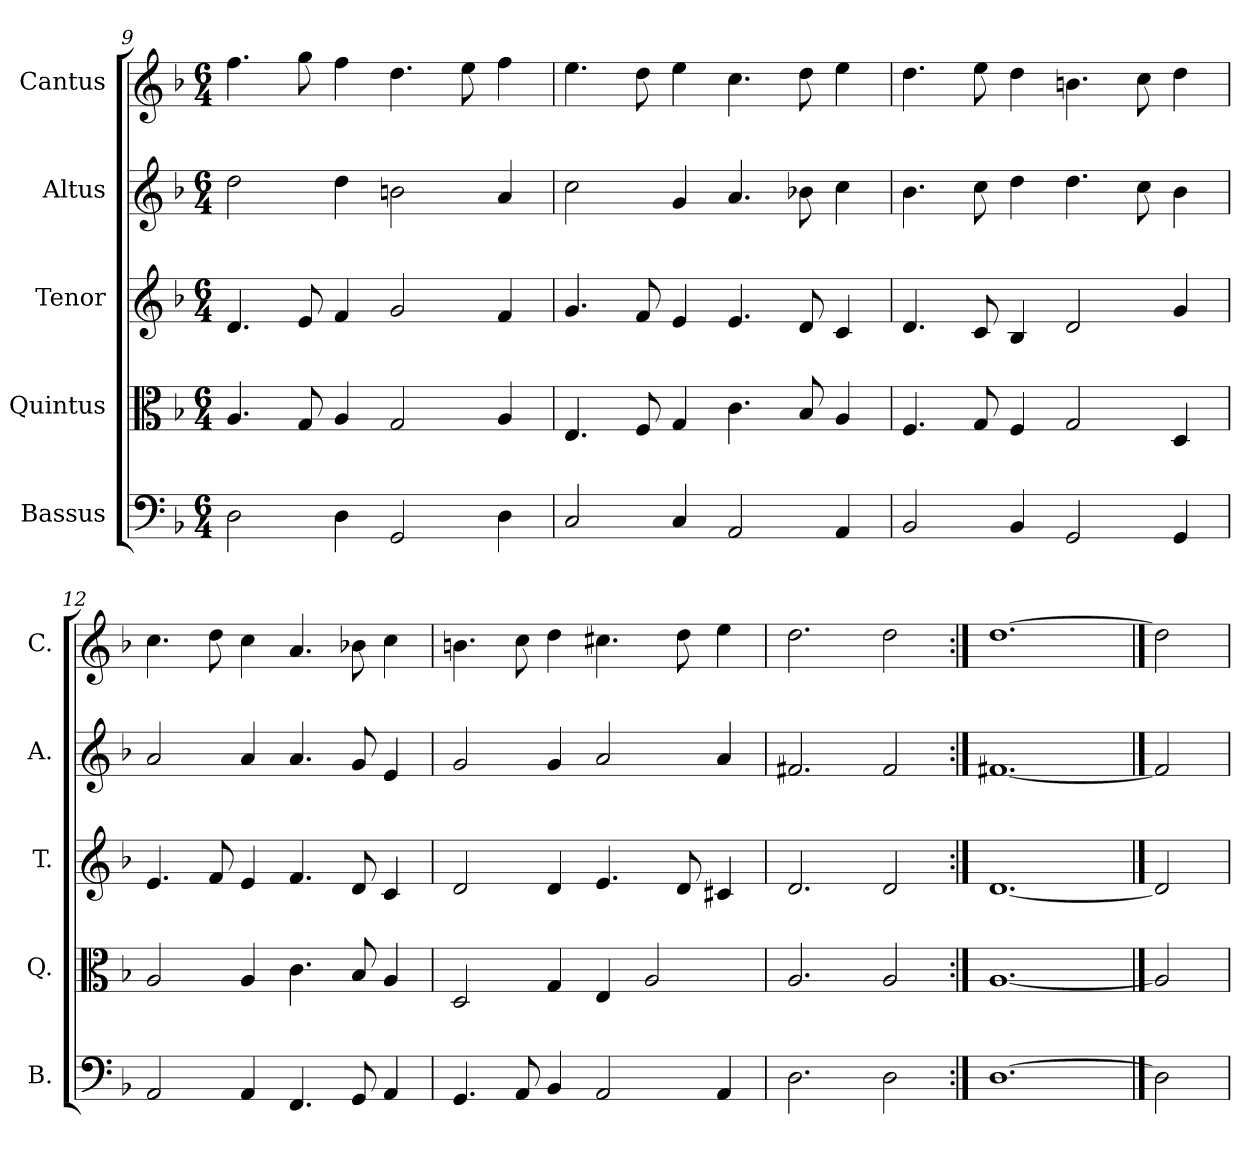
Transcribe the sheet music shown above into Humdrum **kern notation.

**kern	**kern	**kern	**kern	**kern
*part5	*part4	*part3	*part2	*part1
*staff5	*staff4	*staff3	*staff2	*staff1
*I"Bassus	*I"Quintus	*I"Tenor	*I"Altus	*I"Cantus
*I'B.	*I'Q.	*I'T.	*I'A.	*I'C.
*clefF4	*clefC3	*clefG2	*clefG2	*clefG2
*k[b-]	*k[b-]	*k[b-]	*k[b-]	*k[b-]
*F:	*F:	*F:	*F:	*F:
*M6/4	*M6/4	*M6/4	*M6/4	*M6/4
=9	=9	=9	=9	=9
2D\	4.A/	4.d/	2dd\	4.ff\
.	8G/	8e/	.	8gg\
4D\	4A/	4f/	4dd\	4ff\
2GG/	2G/	2g/	2bn\	4.dd\
.	.	.	.	8ee\
4D\	4A/	4f/	4a/	4ff\
=10	=10	=10	=10	=10
2C/	4.E/	4.g/	2cc\	4.ee\
.	8F/	8f/	.	8dd\
4C/	4G/	4e/	4g/	4ee\
2AA/	4.c\	4.e/	4.a/	4.cc\
.	8B-/	8d/	8b-X\	8dd\
4AA/	4A/	4c/	4cc\	4ee\
!!LO:PB:g=z
=11	=11	=11	=11	=11
2BB-/	4.F/	4.d/	4.b-\	4.dd\
.	8G/	8c/	8cc\	8ee\
4BB-/	4F/	4B-/	4dd\	4dd\
2GG/	2G/	2d/	4.dd\	4.bn\
.	.	.	8cc\	8cc\
4GG/	4D/	4g/	4b-\	4dd\
=12	=12	=12	=12	=12
2AA/	2A/	4.e/	2a/	4.cc\
.	.	8f/	.	8dd\
4AA/	4A/	4e/	4a/	4cc\
4.FF/	4.c\	4.f/	4.a/	4.a/
8GG/	8B-/	8d/	8g/	8b-X\
4AA/	4A/	4c/	4e/	4cc\
=13	=13	=13	=13	=13
4.GG/	2D/	2d/	2g/	4.bn\
8AA/	.	.	.	8cc\
4BB-/	4G/	4d/	4g/	4dd\
2AA/	4E/	4.e/	2a/	4.cc#X\
.	2A/	.	.	.
.	.	8d/	.	8dd\
4AA/	.	4c#X/	4a/	4ee\
=14	=14	=14	=14	=14
2.D\	2.A/	2.d/	2.f#X/	2.dd\
2D\	2A/	2d/	2f#/	2dd\
=15:|!	=15:|!	=15:|!	=15:|!	=15:|!
[1.D\	[1.A/	[1.d/	[1.f#X/	[1.dd\
==16	==16	==16	==16	==16
2D\]	2A/]	2d/]	2f#/]	2dd\]
=	=	=	=	=
*-	*-	*-	*-	*-
